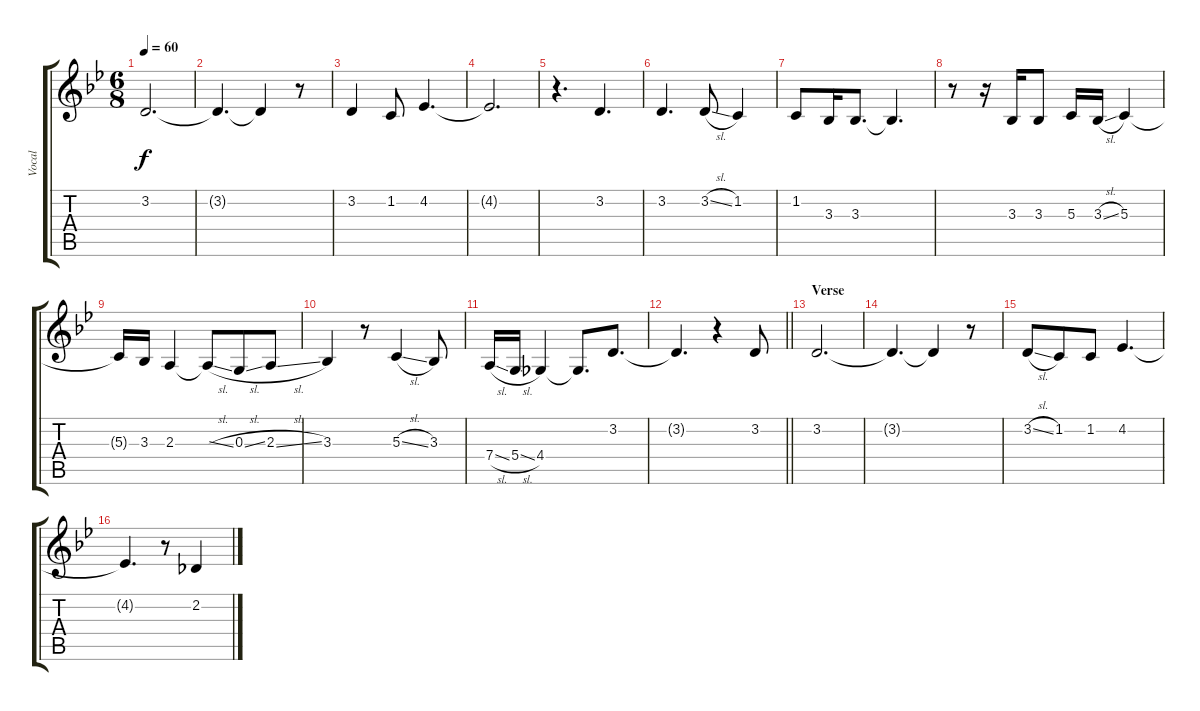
\track ("Vocal" "Vocal") {instrument tenorsax}
\staff {score tabs}
\tuning (E4 B3 G3 D3 A2 E2) {hide}
\ts (6 8)
\tempo 60
\clef g2
\ks bb
3.2.2{d dy f} |
3.2{t}.4{d} 3.2{t}.4 r.8 |
3.2.4 1.2.8 4.2.4{d} |
4.2{t}.2{d} |
r.4{d} 3.2.4{d} |
3.2.4{d} 3.2{sl}.8 1.2.4 |
1.2.8 3.3.16 3.3.8{d} 3.3{t}.4{d} |
r.8 r.16 3.3.16 3.3.8 5.3.16 3.3{sl}.16 5.3.4 |
5.3{t}.16 3.3.16 2.3.4 2.3{sl t}.8 0.3{sl}.8 2.3{sl}.8 |
3.3.4 r.8 5.3{sl}.4 3.3.8 |
7.4{sl}.16 5.4{sl}.16 4.4.4 4.4{t}.8{d} 3.2.8{d} |
\barLineRight lightlight
3.2{t}.4{d} r.4 3.2.8 |
\section ("" "Verse")
3.2.2{d} |
3.2{t}.4{d} 3.2{t}.4 r.8 |
3.2{sl}.8 1.2.8 1.2.8 4.2.4{d} |
4.2{t}.4{d} r.8 2.2.4
